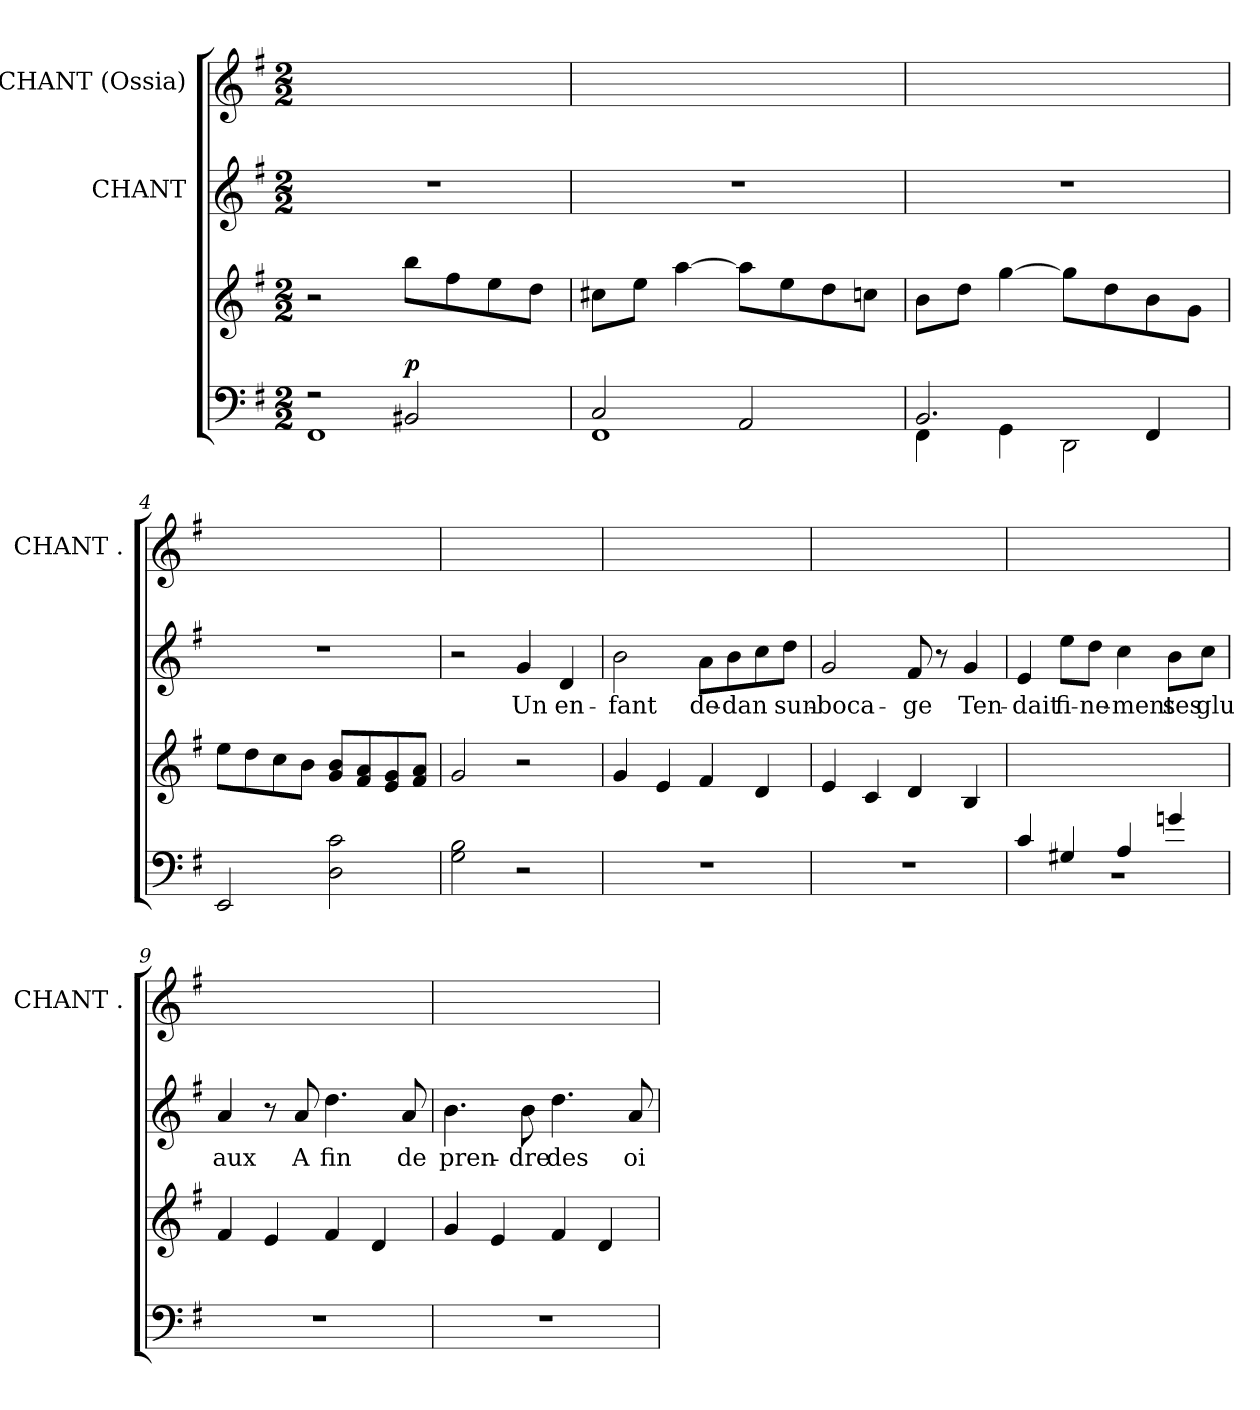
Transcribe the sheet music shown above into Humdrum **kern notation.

**kern	**kern	**dynam	**kern	**text	**kern
*part3	*part3	*part3	*part2	*part2	*part1
*staff4	*staff3	*staff3/4	*staff2	*staff2	*staff1
*	*	*	*I"CHANT	*	*I"CHANT (Ossia)
*	*	*	*	*	*I'CHANT .
*clefF4	*clefG2	*	*clefG2	*	*clefG2
*k[f#]	*k[f#]	*	*k[f#]	*	*k[f#]
*M2/2	*M2/2	*	*M2/2	*	*M2/2
=1	=1	=1	=1	=1	=1
*^	*	*	*	*	*
2r	1FF#i/	2r	.	1r	.	1ryy
!	!	!	!LO:DY:a=2	!	!	!
2BB#Xj/	.	8bbZ\L	p	.	.	.
.	.	8ff#Z\	.	.	.	.
.	.	8eeZ\	.	.	.	.
.	.	8ddZ\J	.	.	.	.
=2	=2	=2	=2	=2	=2	=2
2Cj/	1FF#i/	8cc#XZ\L	.	1r	.	1ryy
.	.	8eeZ\J	.	.	.	.
.	.	[4aaZ\	.	.	.	.
2AAj/	.	8aaZ\L]	.	.	.	.
.	.	8eeZ\	.	.	.	.
.	.	8ddZ\	.	.	.	.
.	.	8ccnZ\J	.	.	.	.
=3	=3	=3	=3	=3	=3	=3
2.BBj/	4FF#i\	8bZ\L	.	1r	.	1ryy
.	.	8ddZ\J	.	.	.	.
.	4GGi\	[4ggZ\	.	.	.	.
.	2DDi\	8ggZ\L]	.	.	.	.
.	.	8ddZ\	.	.	.	.
4FF#j/	.	8bZ\	.	.	.	.
.	.	8gZ\J	.	.	.	.
*v	*v	*	*	*	*	*
=4	=4	=4	=4	=4	=4
2EEj/	8eeZ\L	.	1r	.	1ryy
.	8ddZ\	.	.	.	.
.	8ccZ\J	.	.	.	.
.	8bZ\J	.	.	.	.
2Dj\ 2cj\	8gZ/ 8bZ/L	.	.	.	.
.	8aZ/ 8f#Z/	.	.	.	.
.	8gZ/ 8eZ/	.	.	.	.
.	8aZ/ 8f#Z/J	.	.	.	.
!!LO:LB:g=z
=5	=5	=5	=5	=5	=5
2Gj\ 2Bj\	2gZ/	.	2r	.	1ryy
2r	2r	.	4gZ/	Un	.
.	.	.	4dZ/	en-	.
=6	=6	=6	=6	=6	=6
1r	4gZ/	.	2bZ\	fant	1ryy
.	4eZ/	.	.	.	.
.	4f#Z/	.	8aZ\L	de-	.
.	.	.	8bZ\	dan	.
.	4dZ/	.	8ccZ\	--	.
.	.	.	8ddZ\J	sun-	.
=7	=7	=7	=7	=7	=7
1r	4eZ/	.	2gZ/	boca-	1ryy
.	4cZ/	.	.	.	.
.	4dZ/	.	8f#Z/	ge	.
.	.	.	8r	.	.
.	4BZ/	.	4gZ/	Ten-	.
=8	=8	=8	=8	=8	=8
*^	*	*	*	*	*
4cZ/	1r	1ryy	.	4eZ/	dait	1ryy
4G#XZ/	.	.	.	8eeZ\L	fi-	.
.	.	.	.	8ddZ\J	ne-	.
4AZ/	.	.	.	4ccZ\	ment	.
4gnZ/	.	.	.	8bZ\L	ses	.
.	.	.	.	8ccZ\J	glu	.
*v	*v	*	*	*	*	*
=9	=9	=9	=9	=9	=9
1r	4f#Z/	.	4aZ/	aux	1ryy
.	4eZ/	.	8r	.	.
.	.	.	8aZ/	A	.
.	4f#Z/	.	4.ddZ\	fin	.
.	4dZ/	.	.	.	.
.	.	.	8aZ/	de	.
!!LO:LB:g=z
=10	=10	=10	=10	=10	=10
1r	4gZ/	.	4.bZ\	pren-	1ryy
.	4eZ/	.	.	.	.
.	.	.	8bZ\	dre	.
.	4f#Z/	.	4.ddZ\	des	.
.	4dZ/	.	.	.	.
.	.	.	8aZ/	oi-	.
=	=	=	=	=	=
*-	*-	*-	*-	*-	*-
